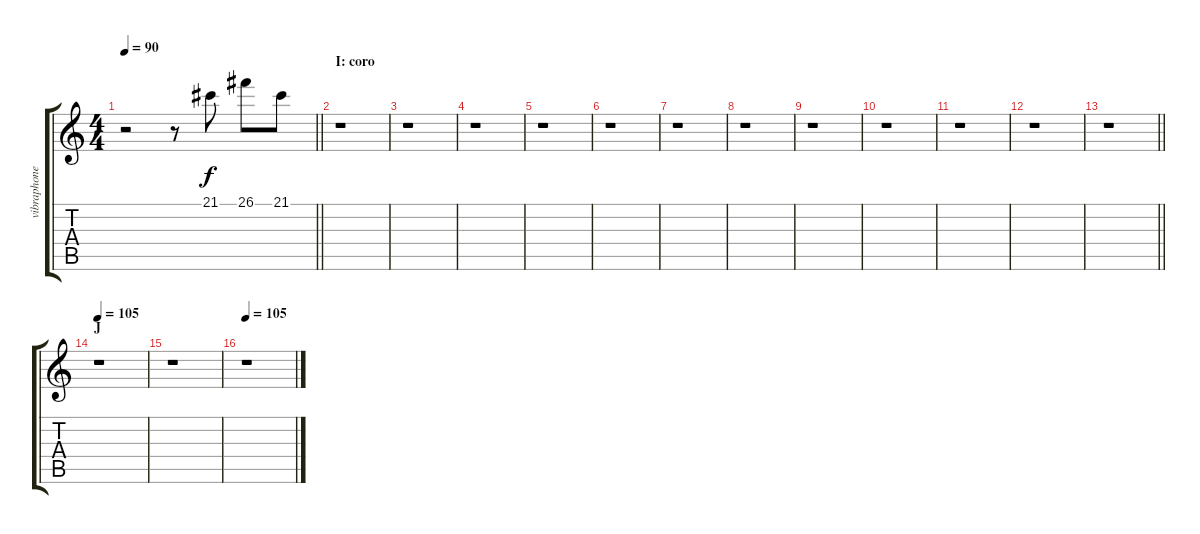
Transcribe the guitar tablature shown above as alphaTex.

\track ("vibraphone " "vibraphone") {instrument vibraphone}
\staff {score tabs}
\tuning (E4 B3 G3 D3 A2 E2) {hide}
\ts (4 4)
\tempo 90
\clef g2
\barLineRight lightlight
\ks c
r.2{dy f volume 7 balance 16} r.8 21.1.8 26.1.8 21.1.8 |
\section ("" "I: coro")
r.1 |
r.1 |
r.1 |
r.1 |
r.1 |
r.1 |
r.1 |
r.1 |
r.1 |
r.1 |
r.1 |
\barLineRight lightlight
r.1 |
\section ("" "J")
\tempo 105
r.1 |
r.1 |
\tempo 105
r.1
